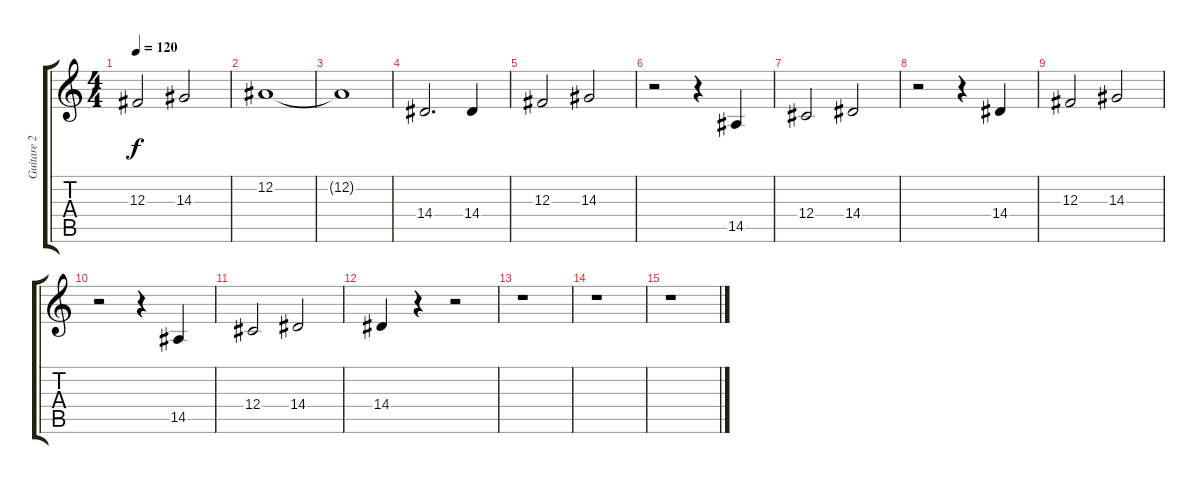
\track ("Guitare 2 (Orchestre 1)" "Guitare 2 ") {instrument stringensemble1}
\staff {score tabs}
\tuning (Eb4 Bb3 Gb3 Db3 Ab2 Eb2) {hide}
\ts (4 4)
\tempo 120
\clef g2
\ks c
12.3.2{dy f} 14.3.2 |
12.2.1 |
12.2{t}.1 |
14.4.2{d} 14.4.4 |
12.3.2 14.3.2 |
r.2 r.4 14.5.4 |
12.4.2 14.4.2 |
r.2 r.4 14.4.4 |
12.3.2 14.3.2 |
r.2 r.4 14.5.4 |
12.4.2 14.4.2 |
14.4.4 r.4 r.2 |
r.1 |
r.1 |
r.1
